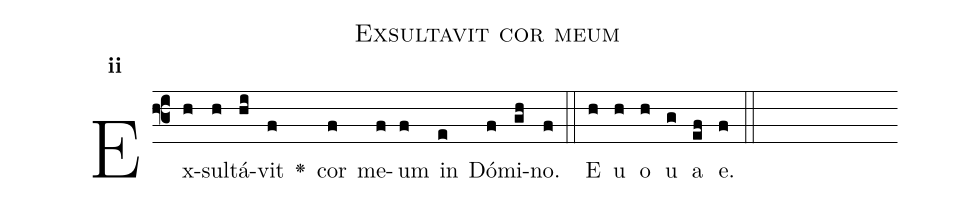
name:Exsultavit cor meum;
office-part:Antiphona;
mode:2;
%%
initial-style: 1;
name: Exsultavit cor meum;
book: Antiphonae & Responsoria/Tomus III, p. 47;
occasion: Psalterium Hebdomada II Feria IV;
office-part: Laudes Ant 2;
user-notes: ;
commentary: ;
annotation: 2d;
centering-scheme: english;
fontsize: 12;
font: OFLSortsMillGoudy;
height: 11;
width: 4.5;
%%
(f3)Ex(h)sul(h)tá(hi)vit(f) <v>\greheightstar</v>() cor(f) me(f)um(f) in(e) Dó(f)mi(gh)no.(f) (::)
E(h) u(h) o(h) u(g) a(ef) e.(f) (::)
